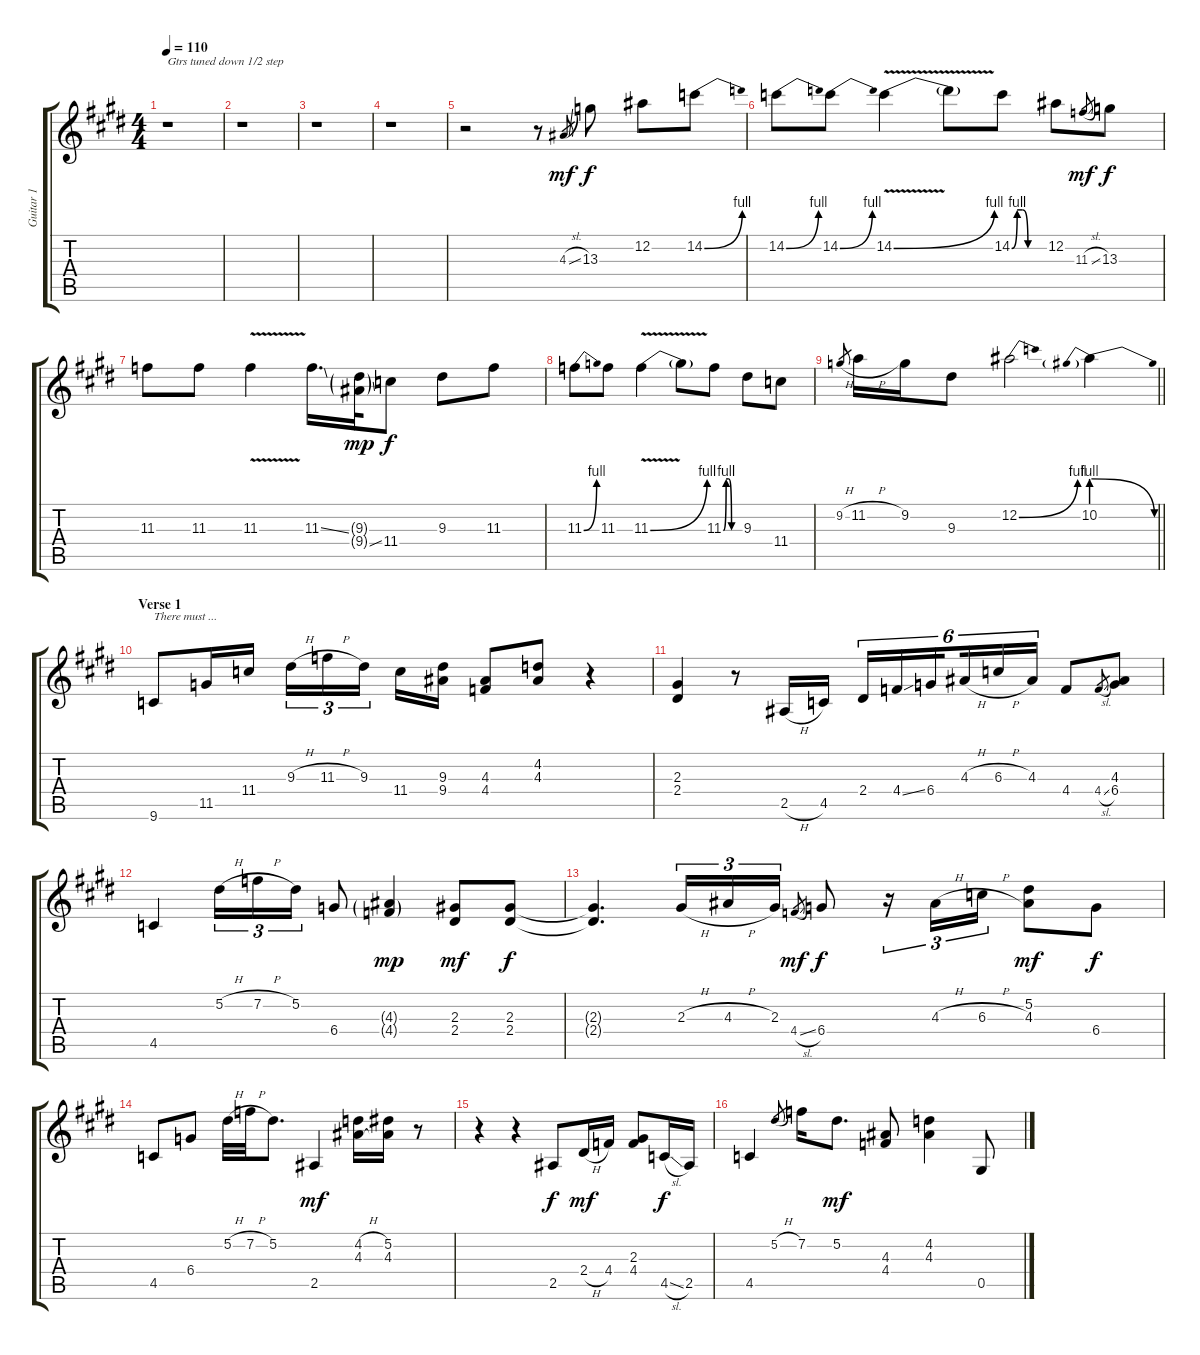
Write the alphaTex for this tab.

\track ("Guitar 1" "Guitar 1") {instrument overdrivenguitar}
\staff {score tabs}
\tuning (Eb4 Bb3 Gb3 Db3 Ab2 Eb2) {hide}
\ts (4 4)
\tempo 110
\clef g2
\ks c#minor
r.1{txt "Gtrs tuned down 1/2 step" dy mf instrument overdrivenguitar} |
r.1 |
r.1 |
r.1 |
r.2 r.8 4.3{sl}.8{gr} 13.3.8{dy f} 12.2.8 14.2{be (bend 0 0 60 4)}.8 |
14.2{be (bend 0 0 60 4)}.8 14.2{be (bend 0 0 60 4)}.8 14.2{be (bend 0 0 60 4) v}.4 14.2{t}.8 14.2{be (custom 0 0 10 4 20 4 30 0 60 0)}.8 12.2.8 11.3{sl}.8{gr dy mf} 13.3.8{dy f} |
11.3.8 11.3.8 11.3{v}.4 11.3{ss}.16{d} (9.3{g} 9.4{ss g}).32{dy mp} 11.4.8{dy f} 9.3.8 11.3.8 |
11.3{be (bend 0 0 60 4)}.8 11.3.8 11.3{be (bend 0 0 60 4) v}.4 11.3{t}.8 11.3{be (custom 0 0 10 4 20 4 30 0 60 0)}.8 9.3.8 11.4.8 |
\barLineRight lightlight
9.2{h}.8{gr} 11.2{h}.16 9.2.16 9.3.8 12.2{be (bend 0 0 60 4)}.2 10.2{be (prebendrelease 0 4 60 0)}.4 |
\section ("" "Verse 1")
9.6.8{txt "There must ..." volume 12 instrument electricguitarclean} 11.5.16 11.4.16 9.3{h}.16{tu (3 2)} 11.3{h}.16{tu (3 2)} 9.3.16{tu (3 2) beam splitsecondary} 11.4.16 (9.3 9.4).16 (4.3 4.4).8 (4.2 4.3).8 r.4 |
(2.3 2.4).4 r.8 2.5{h}.16 4.5.16 2.4.16{tu (6 4)} 4.4{ss}.16{tu (6 4)} 6.4.16{tu (6 4) beam splitsecondary} 4.3{h}.16{tu (6 4)} 6.3{h}.16{tu (6 4)} 4.3.16{tu (6 4)} 4.4.8 4.4{sl}.8{gr} (4.3 6.4).8 |
4.5.4 5.2{h}.16{tu (3 2)} 7.2{h}.16{tu (3 2)} 5.2.16{tu (3 2)} 6.4.8 (4.3{g} 4.4{g}).4{dy mp} (2.3 2.4).8{dy mf} (2.3 2.4).8{dy f} |
(2.3{t} 2.4{t}).4{d} 2.3{h}.16{tu (3 2)} 4.3{h}.16{tu (3 2)} 2.3.16{tu (3 2)} 4.4{sl}.8{gr dy mf} 6.4.8{dy f} r.16{tu (3 2)} 4.3{h}.16{tu (3 2)} 6.3{h}.16{tu (3 2)} (5.2 4.3).8{dy mf} 6.4.8{dy f} |
4.5.8 6.4.8 5.2{h}.32 7.2{h}.32 5.2.8{d} 2.5.4{dy mf} (4.2{h} 4.3{h}).16 (5.2 4.3).16 r.8 |
r.4 r.4 2.5.8{dy f} 2.4{h}.16{dy mf} 4.4.16 (2.3 4.4).8 4.5{sl}.16{dy f} 2.5.16 |
4.5.4 5.2{h}.8{gr} 7.2.16 5.2.8{d dy mf} (4.3 4.4).8 (4.2 4.3).4 0.5.8
